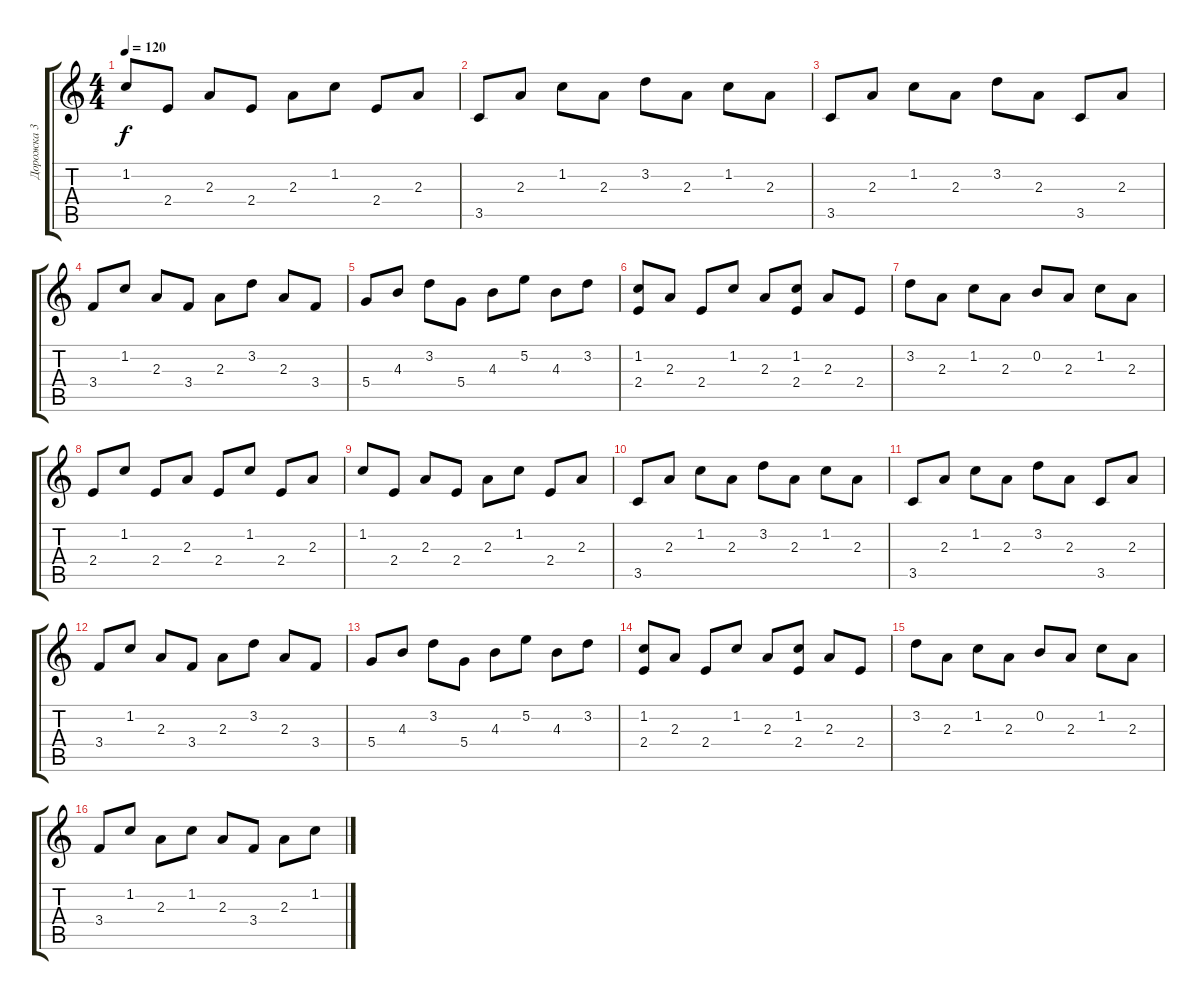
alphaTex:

\track ("Дорожка 3" "Дорожка 3") {instrument acousticguitarsteel}
\staff {score tabs}
\tuning (E4 B3 G3 D3 A2 E2) {hide}
\ts (4 4)
\tempo 120
\clef g2
\ks c
1.2.8{dy f} 2.4.8 2.3.8 2.4.8 2.3.8 1.2.8 2.4.8 2.3.8 |
3.5.8 2.3.8 1.2.8 2.3.8 3.2.8 2.3.8 1.2.8 2.3.8 |
3.5.8 2.3.8 1.2.8 2.3.8 3.2.8 2.3.8 3.5.8 2.3.8 |
3.4.8 1.2.8 2.3.8 3.4.8 2.3.8 3.2.8 2.3.8 3.4.8 |
5.4.8 4.3.8 3.2.8 5.4.8 4.3.8 5.2.8 4.3.8 3.2.8 |
(1.2 2.4).8 2.3.8 2.4.8 1.2.8 2.3.8 (1.2 2.4).8 2.3.8 2.4.8 |
3.2.8 2.3.8 1.2.8 2.3.8 0.2.8 2.3.8 1.2.8 2.3.8 |
2.4.8 1.2.8 2.4.8 2.3.8 2.4.8 1.2.8 2.4.8 2.3.8 |
1.2.8 2.4.8 2.3.8 2.4.8 2.3.8 1.2.8 2.4.8 2.3.8 |
3.5.8 2.3.8 1.2.8 2.3.8 3.2.8 2.3.8 1.2.8 2.3.8 |
3.5.8 2.3.8 1.2.8 2.3.8 3.2.8 2.3.8 3.5.8 2.3.8 |
3.4.8 1.2.8 2.3.8 3.4.8 2.3.8 3.2.8 2.3.8 3.4.8 |
5.4.8 4.3.8 3.2.8 5.4.8 4.3.8 5.2.8 4.3.8 3.2.8 |
(1.2 2.4).8 2.3.8 2.4.8 1.2.8 2.3.8 (1.2 2.4).8 2.3.8 2.4.8 |
3.2.8 2.3.8 1.2.8 2.3.8 0.2.8 2.3.8 1.2.8 2.3.8 |
3.4.8 1.2.8 2.3.8 1.2.8 2.3.8 3.4.8 2.3.8 1.2.8
